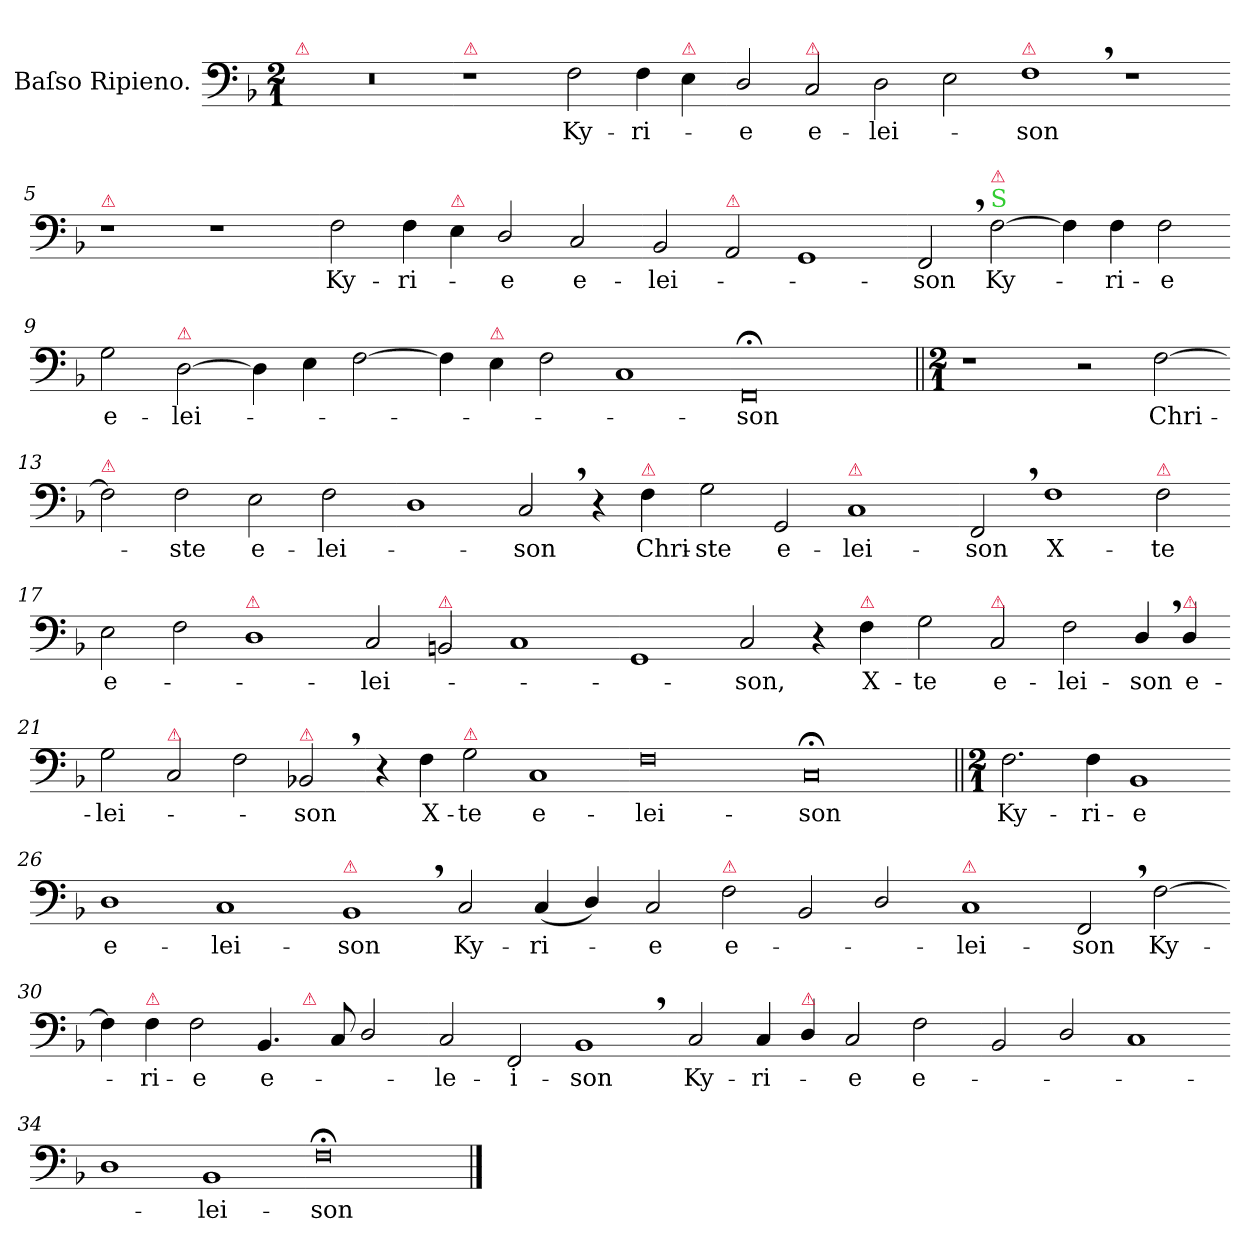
**kern	**text
*part1	*part1
*staff1	*staff1
*I"Baſso Ripieno.	*
*clefF4	*
*k[b-]	*
*M2/1	*
=1	=1
!LO:TX:a:color=crimson:t=⚠	!
0r	.
=2-	=2-
!LO:TX:a:color=crimson:t=⚠	!
1r	.
2F\	Ky-
4F\	-ri-
!LO:TX:a:color=crimson:t=⚠	!
4E\	.
=3-	=3-
2D/	-e
!LO:TX:a:color=crimson:t=⚠	!
2C/	e-
2D\	-lei-
2E\	.
=4-	=4-
!LO:TX:a:color=crimson:t=⚠	!
1F,<	-son
1r	.
=5-	=5-
!LO:TX:a:color=crimson:t=⚠	!
1r	.
1r	.
=6-	=6-
!	!LO:LY:i
2F\	Ky-
!	!LO:LY:i
4F\	-ri-
!LO:TX:a:color=crimson:t=⚠	!
4E\	.
!	!LO:LY:i
2D/	-e
!	!LO:LY:i
2C/	e-
=7-	=7-
!	!LO:LY:i
2BB-/	-lei-
!LO:TX:a:color=crimson:t=⚠	!
2AA/	.
1GG	.
=8-	=8-
!	!LO:LY:i
2FF,</	-son
!LO:TX:a:color=limegreen:t=S	!
!LO:TX:a:color=crimson:t=⚠	!
[2F\	Ky-
4F!\]	.
4F\	-ri-
2F\	-e
=9-	=9-
2G\	e-
!LO:TX:a:color=crimson:t=⚠	!
[2D\	-lei-
4D!\]	.
4E\	.
[2F\	.
=10-	=10-
4F\]	.
!LO:TX:a:color=crimson:t=⚠	!
4E\	.
2F\	.
1C	.
=11-	=11-
0FF;<	-son
=12||	=12||
*M2/1	*
1r	.
2r	.
[2F\	Chri-
=13-	=13-
!LO:TX:a:color=crimson:t=⚠	!
2F\]	.
2F\	-ste
2E\	e-
2F\	-lei-
=14-	=14-
1D	.
2C,</	-son
4r	.
!LO:TX:a:color=crimson:t=⚠	!
!	!LO:LY:i
4F\	Chri-
=15-	=15-
!	!LO:LY:i
2G\	-ste
!	!LO:LY:i
2GG/	e-
!LO:TX:a:color=crimson:t=⚠	!
!	!LO:LY:i
1C	-lei-
=16-	=16-
!	!LO:LY:i
2FF,</	-son
1F	X-
!LO:TX:a:color=crimson:t=⚠	!
2F\	-te
=17-	=17-
2E\	e-
2F\	.
!LO:TX:a:color=crimson:t=⚠	!
1D	.
=18-	=18-
2C/	-lei-
!LO:TX:a:color=crimson:t=⚠	!
2BBn/	.
1C	.
=19-	=19-
1GG	.
2C/	-son,
4r	.
!LO:TX:a:color=crimson:t=⚠	!
4F\	X-
=20-	=20-
2G\	-te
!LO:TX:a:color=crimson:t=⚠	!
2C/	e-
2F\	-lei-
4D,</	-son
!LO:TX:a:color=crimson:t=⚠	!
4D/	e-
=21-	=21-
2G\	-lei-
!LO:TX:a:color=crimson:t=⚠	!
2C/	.
2F\	.
!LO:TX:a:color=crimson:t=⚠	!
2BB-X,</	-son
=22-	=22-
4r	.
4F\	X-
!LO:TX:a:color=crimson:t=⚠	!
2G\	-te
1C	e-
=23-	=23-
0F	-lei-
=24-	=24-
0C;<	-son
=25||	=25||
*M2/1	*
2.F\	Ky-
4F\	-ri-
1BB-	-e
=26-	=26-
1D	e-
1C	-lei-
=27-	=27-
!LO:TX:a:color=crimson:t=⚠	!
1BB-,<	-son
!	!LO:LY:i
2C/	Ky-
!	!LO:LY:i
(4C/	-ri-
4D/)	.
=28-	=28-
!	!LO:LY:i
2C/	-e
!LO:TX:a:color=crimson:t=⚠	!
!	!LO:LY:i
2F\	e-
2BB-/	.
2D/	.
=29-	=29-
!LO:TX:a:color=crimson:t=⚠	!
!	!LO:LY:i
1C	-lei-
!	!LO:LY:i
2FF,</	-son
[2F\	Ky-
=30-	=30-
*^	*
4F\]	1ryy	.
!LO:TX:a:color=crimson:t=⚠	!	!
4F\	.	ri-
2F\	.	-e
4.BB-/	4ryy	e-
!	!LO:TX:a:color=crimson:t=⚠	!
.	2.ryy	.
8C/	.	.
2D/	.	.
*v	*v	*
=31-	=31-
2C/	le-
2FF/	-i-
1BB-,<	-son
=32-	=32-
2C/	Ky-
4C/	-ri-
!LO:TX:a:color=crimson:t=⚠	!
4D/	.
2C/	-e
2F\	e-
=33-	=33-
2BB-/	.
2D/	.
1C	.
=34-	=34-
1D	.
1BB-	-lei-
=35-	=35-
0F;<	-son
==	==
*-	*-
